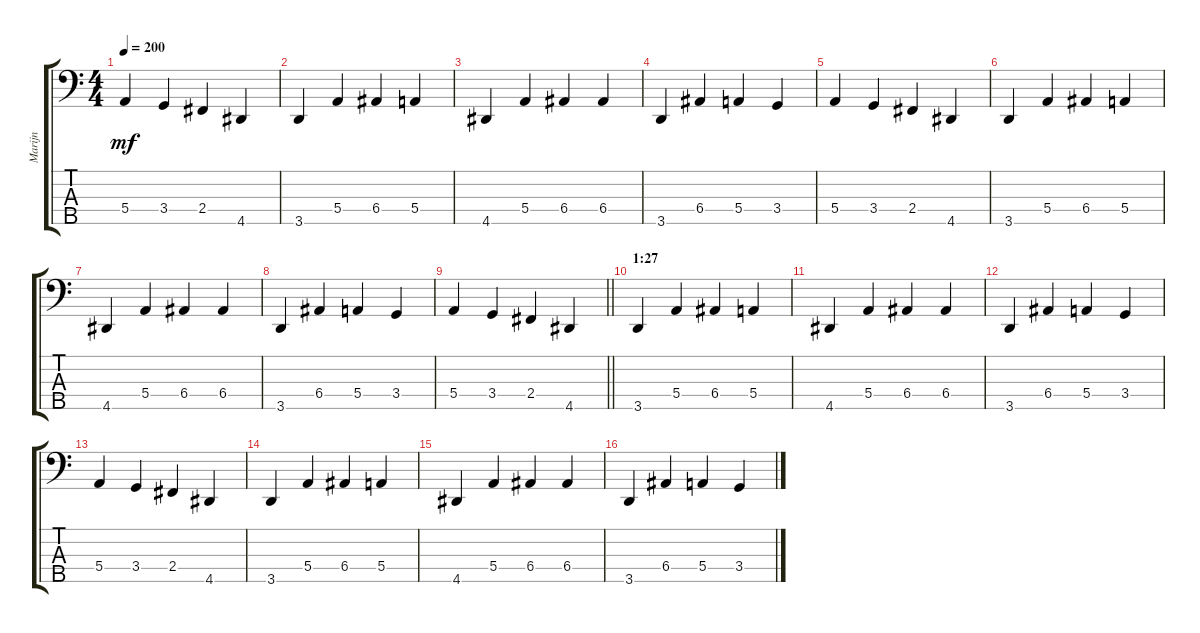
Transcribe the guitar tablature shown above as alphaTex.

\track ("Marijn" "Marijn") {instrument electricbassfinger}
\staff {score tabs}
\tuning (G2 D2 A1 E1 B0) {hide}
\ts (4 4)
\tempo 200
\clef f4
\ks c
5.4.4{dy mf} 3.4.4 2.4.4 4.5.4 |
3.5.4 5.4.4 6.4.4 5.4.4 |
4.5.4 5.4.4 6.4.4 6.4.4 |
3.5.4 6.4.4 5.4.4 3.4.4 |
5.4.4 3.4.4 2.4.4 4.5.4 |
3.5.4 5.4.4 6.4.4 5.4.4 |
4.5.4 5.4.4 6.4.4 6.4.4 |
3.5.4 6.4.4 5.4.4 3.4.4 |
\barLineRight lightlight
5.4.4 3.4.4 2.4.4 4.5.4 |
\section ("" "1:27")
3.5.4 5.4.4 6.4.4 5.4.4 |
4.5.4 5.4.4 6.4.4 6.4.4 |
3.5.4 6.4.4 5.4.4 3.4.4 |
5.4.4 3.4.4 2.4.4 4.5.4 |
3.5.4 5.4.4 6.4.4 5.4.4 |
4.5.4 5.4.4 6.4.4 6.4.4 |
3.5.4 6.4.4 5.4.4 3.4.4
